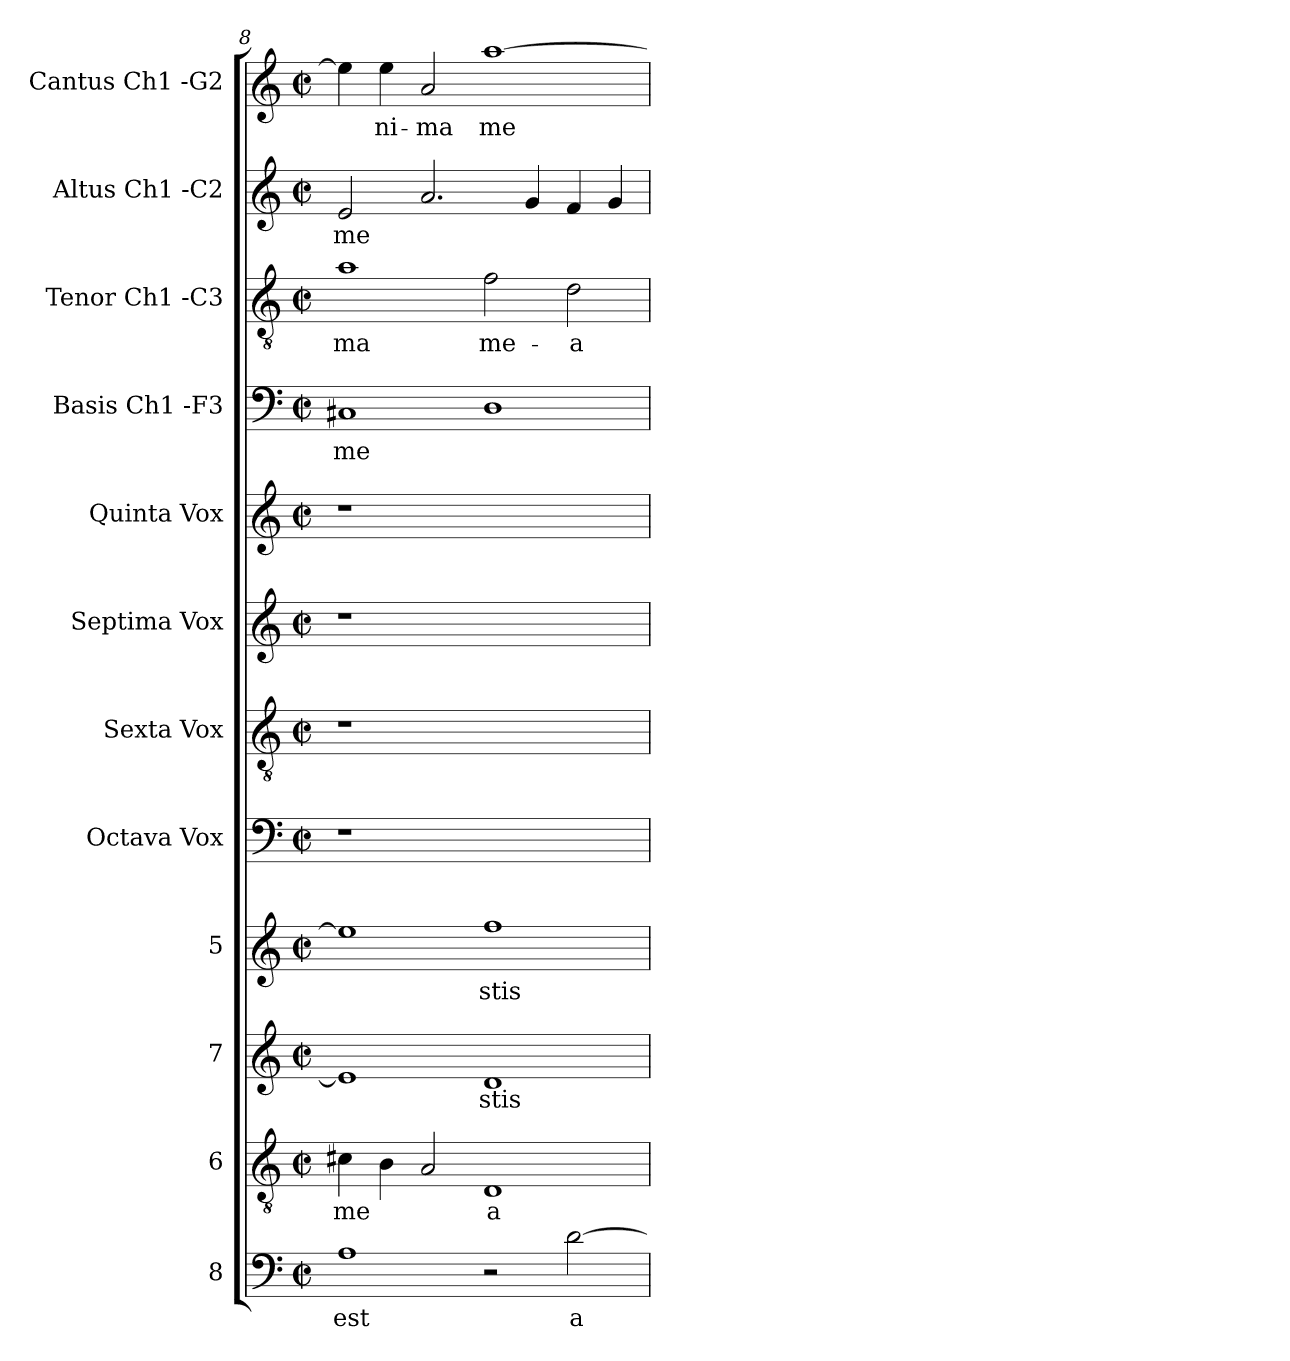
**kern	**text	**kern	**text	**kern	**text	**kern	**text	**kern	**kern	**kern	**kern	**kern	**text	**kern	**text	**kern	**text	**kern	**text
*part12	*part12	*part11	*part11	*part10	*part10	*part9	*part9	*part8	*part7	*part6	*part5	*part4	*part4	*part3	*part3	*part2	*part2	*part1	*part1
*staff12	*staff12	*staff11	*staff11	*staff10	*staff10	*staff9	*staff9	*staff8	*staff7	*staff6	*staff5	*staff4	*staff4	*staff3	*staff3	*staff2	*staff2	*staff1	*staff1
*I"8	*	*I"6	*	*I"7	*	*I"5	*	*I"Octava  Vox	*I"Sexta  Vox	*I"Septima  Vox	*I"Quinta  Vox	*I"Basis  Ch1 -F3	*	*I"Tenor  Ch1 -C3	*	*I"Altus  Ch1 -C2	*	*I"Cantus  Ch1 -G2	*
*	*	*	*	*	*	*	*	*	*	*	*	*I'B	*	*I'T	*	*I'A	*	*I'C	*
*clefF4	*	*clefGv2	*	*clefG2	*	*clefG2	*	*clefF4	*clefGv2	*clefG2	*clefG2	*clefF4	*	*clefGv2	*	*clefG2	*	*clefG2	*
*k[]	*	*k[]	*	*k[]	*	*k[]	*	*k[]	*k[]	*k[]	*k[]	*k[]	*	*k[]	*	*k[]	*	*k[]	*
*C:	*	*C:	*	*C:	*	*C:	*	*C:	*C:	*C:	*C:	*C:	*	*C:	*	*C:	*	*C:	*
*M2/2	*	*M2/2	*	*M2/2	*	*M2/2	*	*M2/2	*M2/2	*M2/2	*M2/2	*M2/2	*	*M2/2	*	*M2/2	*	*M2/2	*
*met(c|)	*	*met(c|)	*	*met(c|)	*	*met(c|)	*	*met(c|)	*met(c|)	*met(c|)	*met(c|)	*met(c|)	*	*met(c|)	*	*met(c|)	*	*met(c|)	*
=8	=8	=8	=8	=8	=8	=8	=8	=8	=8	=8	=8	=8	=8	=8	=8	=8	=8	=8	=8
!	!LO:LY:b:cj	!	!LO:LY:b:cj	!	!LO:LY:b:cj	!	!LO:LY:b:cj	!	!	!	!	!	!LO:LY:b:cj	!	!LO:LY:b:cj	!	!LO:LY:b:cj	!	!LO:LY:b:cj
1A	est	4c#X\	me-	1e]	--	1ee]	--	1r	1r	1r	1r	1C#X	me-	1a	-ma	2e/	me-	4ee\]	--
!	!	!	!LO:LY:b:cj	!	!	!	!	!	!	!	!	!	!	!	!	!	!	!	!LO:LY:b:cj
.	.	4B\	--	.	.	.	.	.	.	.	.	.	.	.	.	.	.	4ee\	-ni-
!	!	!	!LO:LY:b:cj	!	!	!	!	!	!	!	!	!	!	!	!	!	!LO:LY:b:cj	!	!LO:LY:b:cj
.	.	2A/	--	.	.	.	.	.	.	.	.	.	.	.	.	2.a/	--	2a/	-ma
!	!	!	!LO:LY:b:cj	!	!LO:LY:b:cj	!	!LO:LY:b:cj	!	!	!	!	!	!LO:LY:b:cj	!	!LO:LY:b:cj	!	!	!	!LO:LY:b:cj
2r	.	1D	-a	1d	-stis	1ff	-stis	1ryy	1ryy	1ryy	1ryy	1D	--	2f\	me-	.	.	[>1aa	me-
!	!	!	!	!	!	!	!	!	!	!	!	!	!	!	!	!	!LO:LY:b:cj	!	!
.	.	.	.	.	.	.	.	.	.	.	.	.	.	.	.	4g/	--	.	.
!	!LO:LY:b:cj	!	!	!	!	!	!	!	!	!	!	!	!	!	!LO:LY:b:cj	!	!LO:LY:b:cj	!	!
[>2d\	a-	.	.	.	.	.	.	.	.	.	.	.	.	2d\	-a	4f/	--	.	.
!	!	!	!	!	!	!	!	!	!	!	!	!	!	!	!	!	!LO:LY:b:cj	!	!
.	.	.	.	.	.	.	.	.	.	.	.	.	.	.	.	4g/	--	.	.
=	=	=	=	=	=	=	=	=	=	=	=	=	=	=	=	=	=	=	=
*-	*-	*-	*-	*-	*-	*-	*-	*-	*-	*-	*-	*-	*-	*-	*-	*-	*-	*-	*-
